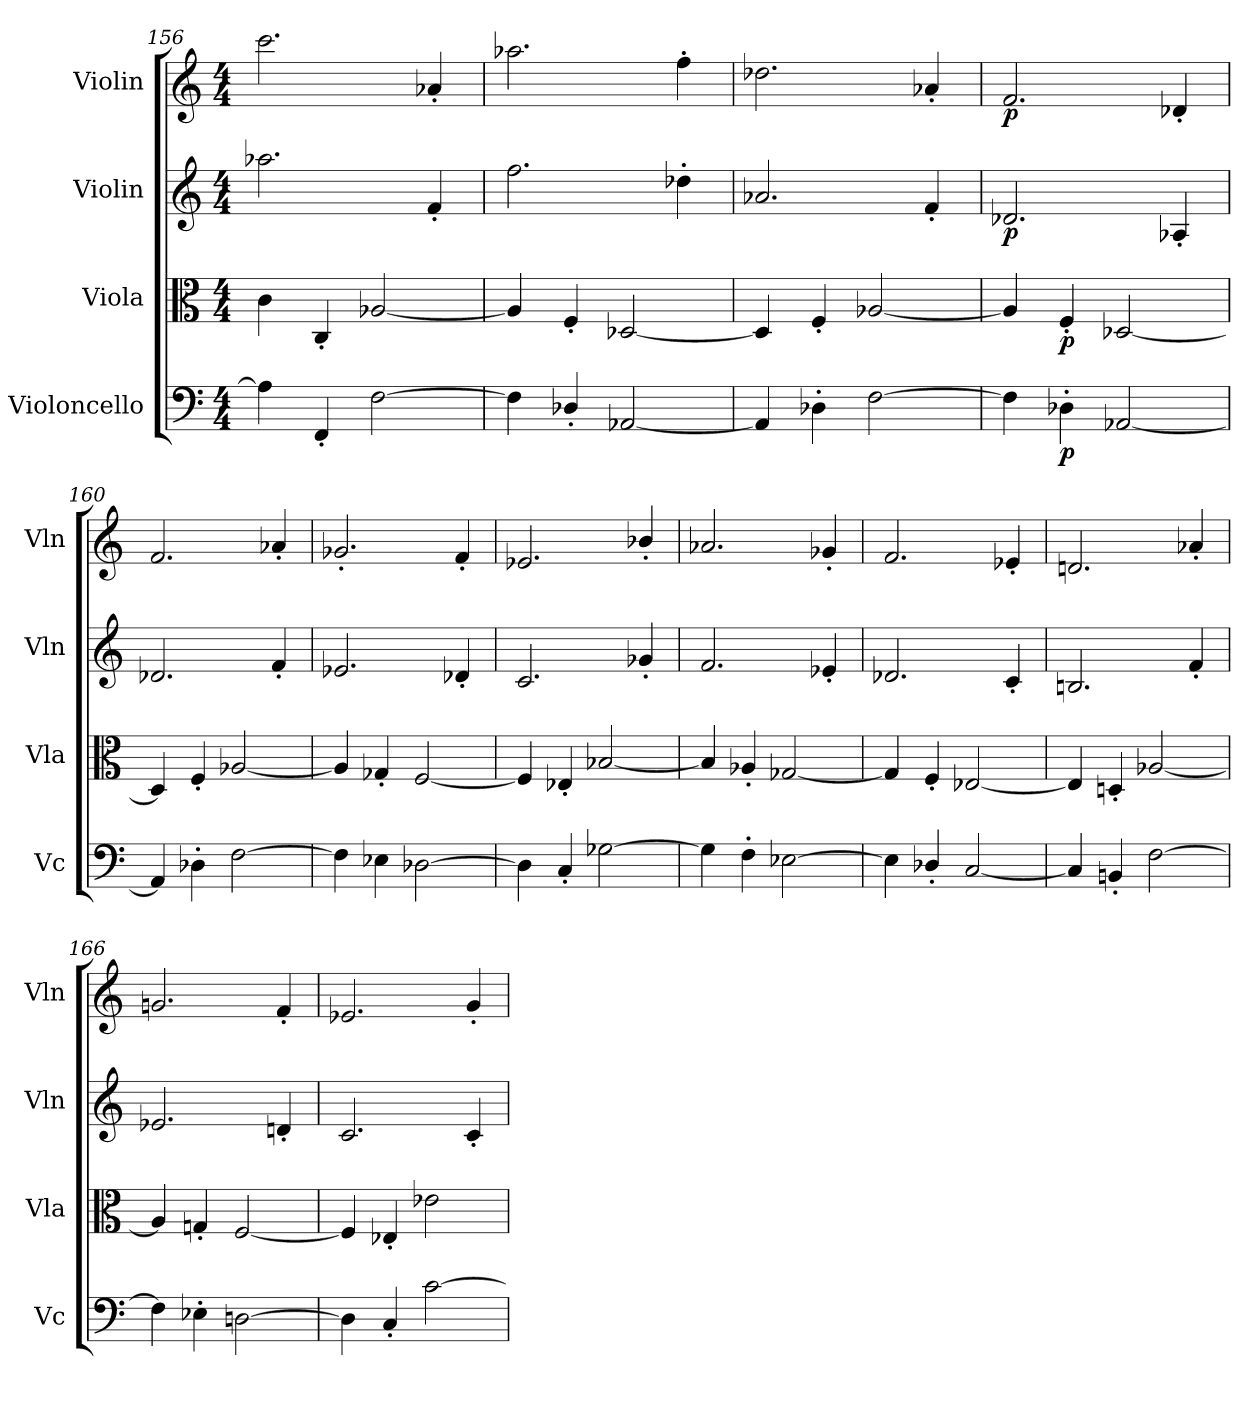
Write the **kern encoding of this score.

**kern	**dynam	**kern	**dynam	**kern	**dynam	**kern	**dynam
*part4	*part4	*part3	*part3	*part2	*part2	*part1	*part1
*staff4	*staff4	*staff3	*staff3	*staff2	*staff2	*staff1	*staff1
*I"Violoncello	*	*I"Viola	*	*I"Violin	*	*I"Violin	*
*I'Vc	*	*I'Vla	*	*I'Vln	*	*I'Vln	*
*clefF4	*	*clefC3	*	*clefG2	*	*clefG2	*
*k[]	*	*k[]	*	*k[]	*	*k[]	*
*C:	*	*C:	*	*C:	*	*C:	*
*M4/4	*	*M4/4	*	*M4/4	*	*M4/4	*
=156	=156	=156	=156	=156	=156	=156	=156
4A-\]	.	4c\	.	2.aa-X\	.	2.ccc\	.
4FF'/	.	4C'/	.	.	.	.	.
[2F\	.	[2A-X/	.	.	.	.	.
.	.	.	.	4f'/	.	4a-X'/	.
=157	=157	=157	=157	=157	=157	=157	=157
4F\]	.	4A-/]	.	2.ff\	.	2.aa-X\	.
4D-X'/	.	4F'/	.	.	.	.	.
[2AA-X/	.	[2D-X/	.	.	.	.	.
.	.	.	.	4dd-X'\	.	4ff'\	.
=158	=158	=158	=158	=158	=158	=158	=158
4AA-/]	.	4D-/]	.	2.a-X/	.	2.dd-X\	.
4D-X'\	.	4F'/	.	.	.	.	.
[2F\	.	[2A-X/	.	.	.	.	.
.	.	.	.	4f'/	.	4a-X'/	.
=159	=159	=159	=159	=159	=159	=159	=159
4F\]	.	4A-/]	.	2.d-X/	p	2.f/	p
4D-X'\	p	4F'/	p	.	.	.	.
[2AA-X/	.	[2D-X/	.	.	.	.	.
.	.	.	.	4A-X'/	.	4d-X'/	.
=160	=160	=160	=160	=160	=160	=160	=160
4AA-/]	.	4D-/]	.	2.d-X/	.	2.f/	.
4D-X'\	.	4F'/	.	.	.	.	.
[2F\	.	[2A-X/	.	.	.	.	.
.	.	.	.	4f'/	.	4a-X'/	.
=161	=161	=161	=161	=161	=161	=161	=161
4F\]	.	4A-/]	.	2.e-X/	.	2.g-X'/	.
4E-X\	.	4G-X'/	.	.	.	.	.
[2D-X\	.	[2F/	.	.	.	.	.
.	.	.	.	4d-X'/	.	4f'/	.
=162	=162	=162	=162	=162	=162	=162	=162
4D-\]	.	4F/]	.	2.c/	.	2.e-X/	.
4C'/	.	4E-X'/	.	.	.	.	.
[2G-X\	.	[2B-X/	.	.	.	.	.
.	.	.	.	4g-X'/	.	4b-X'/	.
=163	=163	=163	=163	=163	=163	=163	=163
4G-\]	.	4B-/]	.	2.f/	.	2.a-X/	.
4F'\	.	4A-X'/	.	.	.	.	.
[2E-X\	.	[2G-X/	.	.	.	.	.
.	.	.	.	4e-X'/	.	4g-X'/	.
=164	=164	=164	=164	=164	=164	=164	=164
4E-\]	.	4G-/]	.	2.d-X/	.	2.f/	.
4D-X'/	.	4F'/	.	.	.	.	.
[2C/	.	[2E-X/	.	.	.	.	.
.	.	.	.	4c'/	.	4e-X'/	.
=165	=165	=165	=165	=165	=165	=165	=165
4C/]	.	4E-/]	.	2.Bn/	.	2.dn/	.
4BBn'/	.	4Dn'/	.	.	.	.	.
[2F\	.	[2A-X/	.	.	.	.	.
.	.	.	.	4f'/	.	4a-X'/	.
=166	=166	=166	=166	=166	=166	=166	=166
4F\]	.	4A-/]	.	2.e-X/	.	2.gn/	.
4E-X'\	.	4Gn'/	.	.	.	.	.
[2Dn\	.	[2F/	.	.	.	.	.
.	.	.	.	4dn'/	.	4f'/	.
=167	=167	=167	=167	=167	=167	=167	=167
4D\]	.	4F/]	.	2.c/	.	2.e-X/	.
4C'/	.	4E-X'/	.	.	.	.	.
[2c\	.	2e-X\	.	.	.	.	.
.	.	.	.	4c'/	.	4g'/	.
=	=	=	=	=	=	=	=
*-	*-	*-	*-	*-	*-	*-	*-
